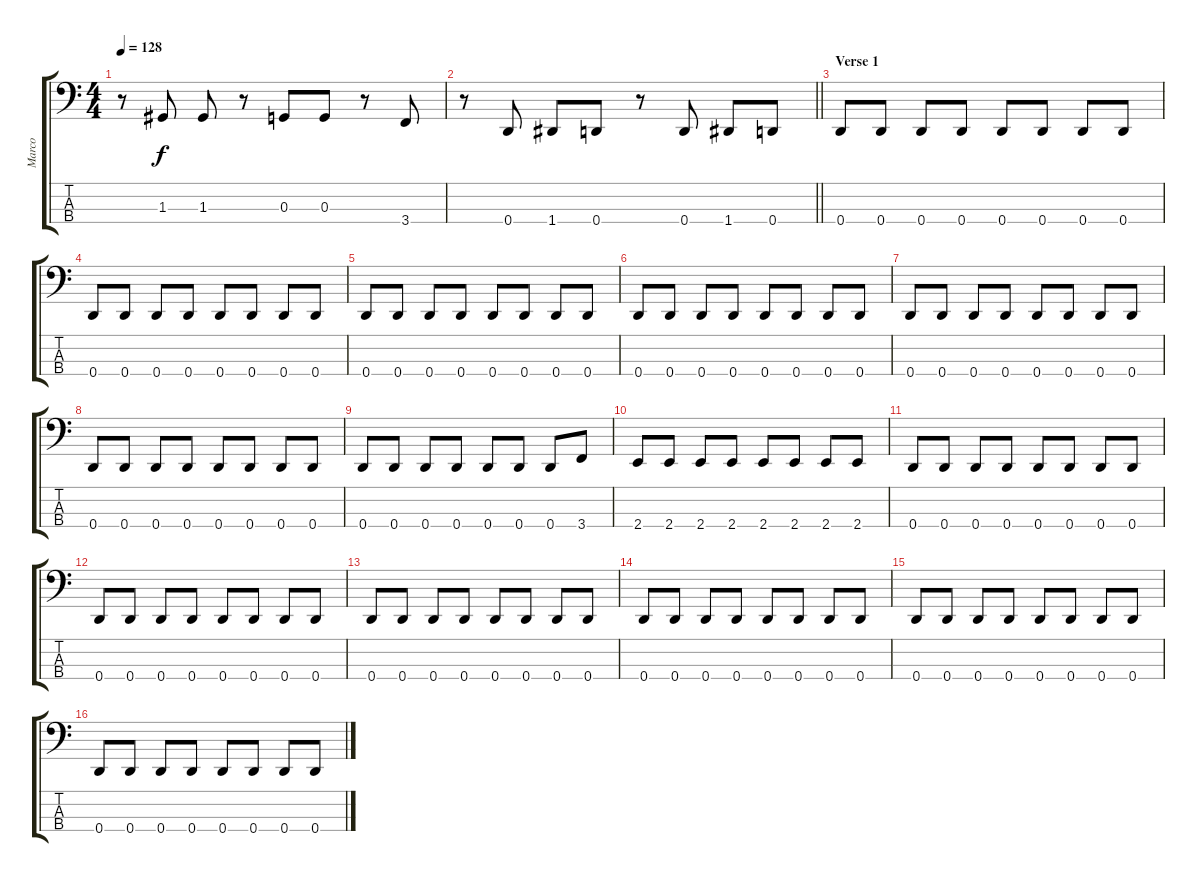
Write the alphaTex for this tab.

\track ("Marco" "Marco") {instrument electricbassfinger}
\staff {score tabs}
\tuning (F2 C2 G1 D1) {hide}
\ts (4 4)
\tempo 128
\clef f4
\ks c
r.8{dy f instrument slapbass1} 1.3.8 1.3.8 r.8 0.3.8 0.3.8 r.8 3.4.8 |
\barLineRight lightlight
r.8 0.4.8 1.4.8 0.4.8 r.8 0.4.8 1.4.8 0.4.8 |
\section ("" "Verse 1")
0.4.8{instrument electricbassfinger} 0.4.8 0.4.8 0.4.8 0.4.8 0.4.8 0.4.8 0.4.8 |
0.4.8 0.4.8 0.4.8 0.4.8 0.4.8 0.4.8 0.4.8 0.4.8 |
0.4.8 0.4.8 0.4.8 0.4.8 0.4.8 0.4.8 0.4.8 0.4.8 |
0.4.8 0.4.8 0.4.8 0.4.8 0.4.8 0.4.8 0.4.8 0.4.8 |
0.4.8 0.4.8 0.4.8 0.4.8 0.4.8 0.4.8 0.4.8 0.4.8 |
0.4.8 0.4.8 0.4.8 0.4.8 0.4.8 0.4.8 0.4.8 0.4.8 |
0.4.8 0.4.8 0.4.8 0.4.8 0.4.8 0.4.8 0.4.8 3.4.8 |
2.4.8 2.4.8 2.4.8 2.4.8 2.4.8 2.4.8 2.4.8 2.4.8 |
0.4.8{instrument electricbassfinger} 0.4.8 0.4.8 0.4.8 0.4.8 0.4.8 0.4.8 0.4.8 |
0.4.8 0.4.8 0.4.8 0.4.8 0.4.8 0.4.8 0.4.8 0.4.8 |
0.4.8 0.4.8 0.4.8 0.4.8 0.4.8 0.4.8 0.4.8 0.4.8 |
0.4.8 0.4.8 0.4.8 0.4.8 0.4.8 0.4.8 0.4.8 0.4.8 |
0.4.8 0.4.8 0.4.8 0.4.8 0.4.8 0.4.8 0.4.8 0.4.8 |
0.4.8 0.4.8 0.4.8 0.4.8 0.4.8 0.4.8 0.4.8 0.4.8
